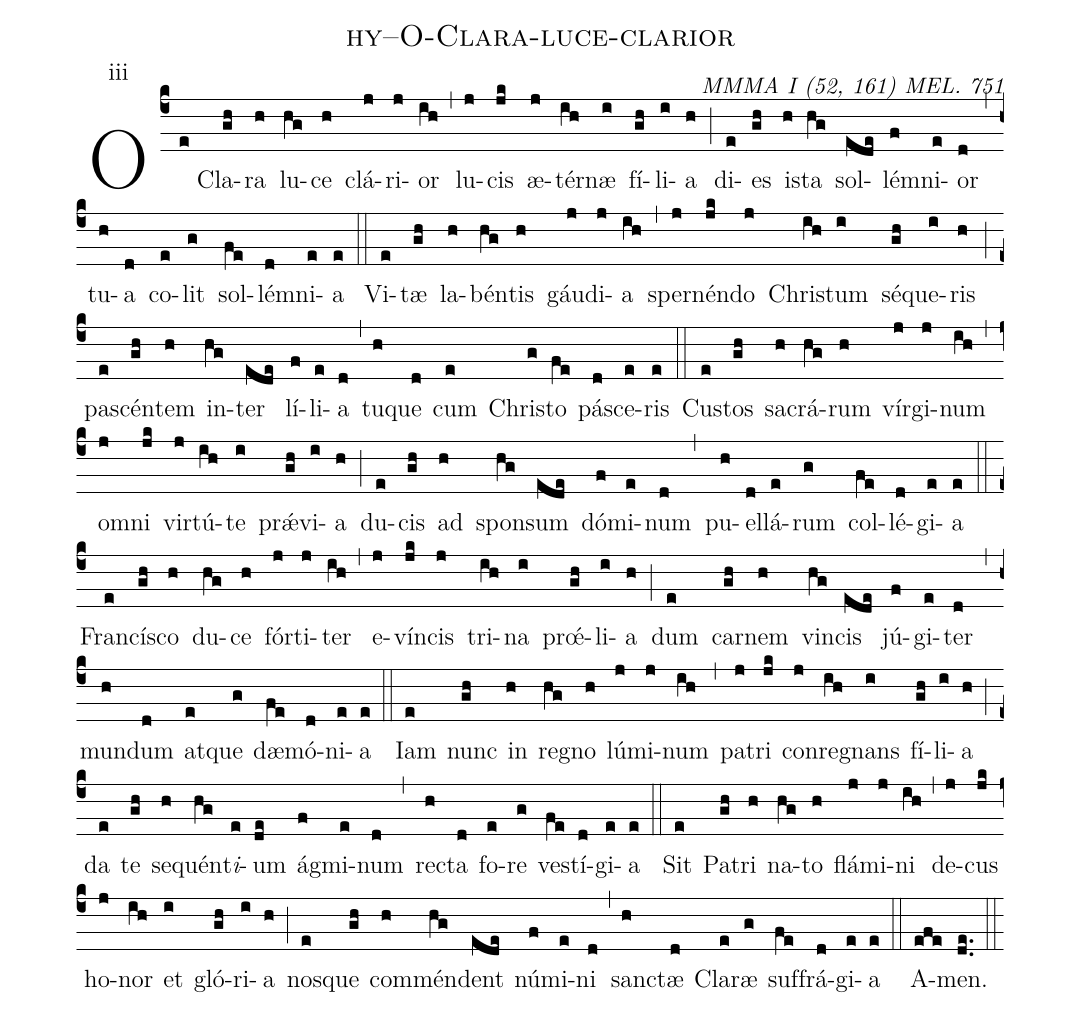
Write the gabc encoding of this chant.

name: hy--O-Clara-luce-clarior;
commentary: MMMA I (52, 161) MEL. 751;
annotation: iii;
%%
(c4) O(e) Cla(gh)ra(h) lu(hg)ce(h) clá(j)ri(j)or(ih) (,)
lu(j)cis(jk) æ(j)tér(ih)næ(i) fí(gh)li(i)a(h) (;)
di(e)es(gh) i(h)sta(hg) sol(ede)lém(f)ni(e)or(d) (,)
tu(h)a(d) co(e)lit(g) sol(fe)lém(d)ni(e)a(e) (::)
Vi(e)tæ(gh) la(h)bén(hg)tis(h) gáu(j)di(j)a(ih) (,)
sper(j)nén(jk)do(j) Chri(ih)stum(i) sé(gh)que(i)ris(h) (;)
 pa(e)scén(gh)tem(h) in(hg)ter(ede) lí(f)li(e)a(d) (,)
 tu(h)que(d) cum(e) Chri(g)sto(fe) pá(d)sce(e)ris(e) (::)
Cu(e)stos(gh) sa(h)crá(hg)rum(h) vír(j)gi(j)num(ih) (,)
 om(j)ni(jk) vir(j)tú(ih)te(i) prǽ(gh)vi(i)a(h) (;)
 du(e)cis(gh) ad(h) spon(hg)sum(ede) dó(f)mi(e)num(d) (,)
 pu(h)el(d)lá(e)rum(g) col(fe)lé(d)gi(e)a(e) (::)
Fran(e)cí(gh)sco(h) du(hg)ce(h) fór(j)ti(j)ter(ih) (,)
 e(j)vín(jk)cis(j) tri(ih)na(i) prœ́(gh)li(i)a(h) (;)
 dum(e) car(gh)nem(h) vin(hg)cis(ede) jú(f)gi(e)ter(d) (,)
 mun(h)dum(d) at(e)que(g) dæ(fe)mó(d)ni(e)a(e) (::)
Iam(e) nunc(gh) in(h) re(hg)gno(h) lú(j)mi(j)num(ih) (,)
 pa(j)tri(jk) con(j)re(ih)gnans(i) fí(gh)li(i)a(h) (;)
 da(e) te(gh) se(h)quén(hg)t<i>i</i>(e)um(de) ág(f)mi(e)num(d) (,)
re(h)cta(d) fo(e)re(g) ve(fe)stí(d)gi(e)a(e) (::)
Sit(e) Pa(gh)tri(h) na(hg)to(h) flá(j)mi(j)ni(ih) (,)
 de(j)cus(jk) ho(j)nor(ih) et(i) gló(gh)ri(i)a(h) (;)
nos(e)que(gh) com(h)mén(hg)dent(ede) nú(f)mi(e)ni(d) (,)
 san(h)ctæ(d) Cla(e)ræ(g) suf(fe)frá(d)gi(e)a(e) (::)
A(efe)men.(de..) (::)
